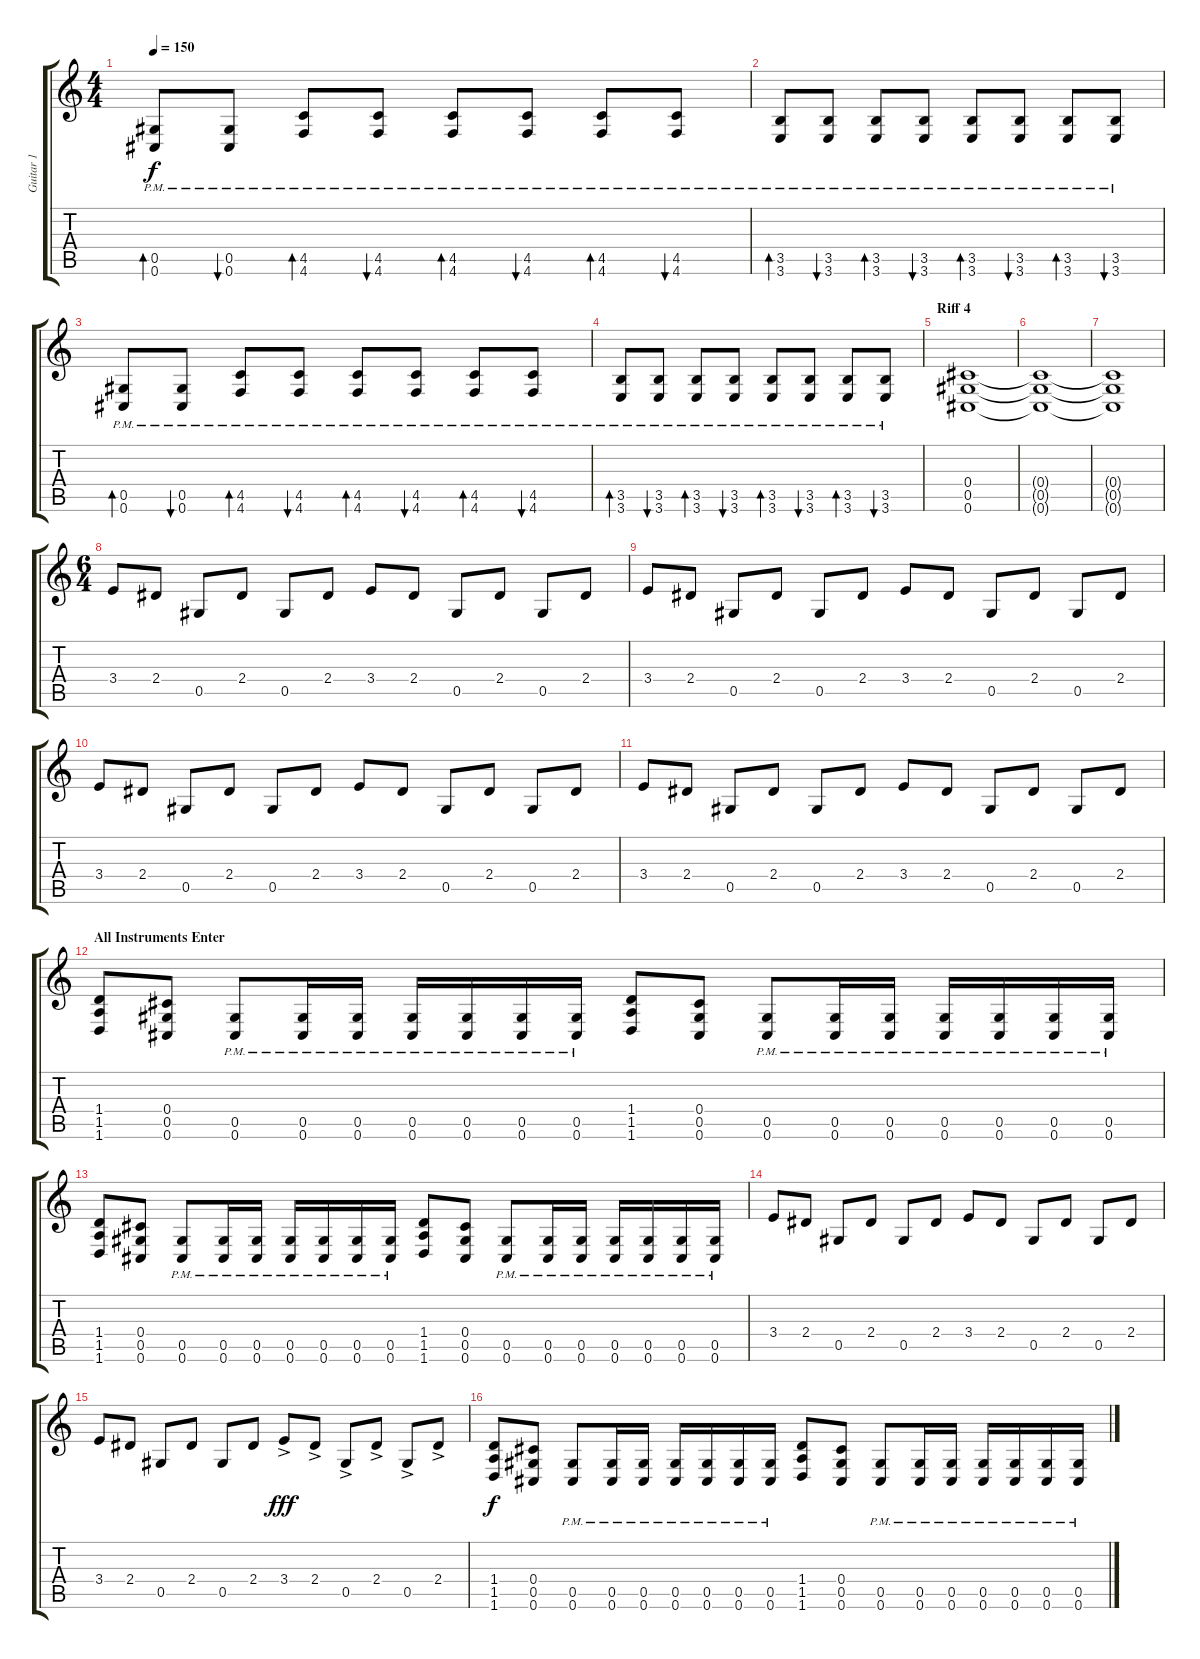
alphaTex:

\track ("Guitar 1" "Guitar 1") {instrument distortionguitar}
\staff {score tabs}
\tuning (Eb4 Bb3 Gb3 Db3 Ab2 Db2) {hide}
\ts (4 4)
\tempo 150
\clef g2
\ks c
(0.5{pm} 0.6{pm}).8{bd 60 dy f} (0.5{pm} 0.6{pm}).8{bu 60} (4.5{pm} 4.6{pm}).8{bd 60} (4.5{pm} 4.6{pm}).8{bu 60} (4.5{pm} 4.6{pm}).8{bd 60} (4.5{pm} 4.6{pm}).8{bu 60} (4.5{pm} 4.6{pm}).8{bd 60} (4.5{pm} 4.6{pm}).8{bu 60} |
(3.5{pm} 3.6{pm}).8{bd 60} (3.5{pm} 3.6{pm}).8{bu 60} (3.5{pm} 3.6{pm}).8{bd 60} (3.5{pm} 3.6{pm}).8{bu 60} (3.5{pm} 3.6{pm}).8{bd 60} (3.5{pm} 3.6{pm}).8{bu 60} (3.5{pm} 3.6{pm}).8{bd 60} (3.5{pm} 3.6{pm}).8{bu 60} |
(0.5{pm} 0.6{pm}).8{bd 60} (0.5{pm} 0.6{pm}).8{bu 60} (4.5{pm} 4.6{pm}).8{bd 60} (4.5{pm} 4.6{pm}).8{bu 60} (4.5{pm} 4.6{pm}).8{bd 60} (4.5{pm} 4.6{pm}).8{bu 60} (4.5{pm} 4.6{pm}).8{bd 60} (4.5{pm} 4.6{pm}).8{bu 60} |
(3.5{pm} 3.6{pm}).8{bd 60} (3.5{pm} 3.6{pm}).8{bu 60} (3.5{pm} 3.6{pm}).8{bd 60} (3.5{pm} 3.6{pm}).8{bu 60} (3.5{pm} 3.6{pm}).8{bd 60} (3.5{pm} 3.6{pm}).8{bu 60} (3.5{pm} 3.6{pm}).8{bd 60} (3.5{pm} 3.6{pm}).8{bu 60} |
\section ("" "Riff 4")
(0.4 0.5 0.6).1 |
(0.4{t} 0.5{t} 0.6{t}).1 |
(0.4{t} 0.5{t} 0.6{t}).1 |
\ts (6 4)
3.4.8 2.4.8 0.5.8 2.4.8 0.5.8 2.4.8 3.4.8 2.4.8 0.5.8 2.4.8 0.5.8 2.4.8 |
3.4.8 2.4.8 0.5.8 2.4.8 0.5.8 2.4.8 3.4.8 2.4.8 0.5.8 2.4.8 0.5.8 2.4.8 |
3.4.8 2.4.8 0.5.8 2.4.8 0.5.8 2.4.8 3.4.8 2.4.8 0.5.8 2.4.8 0.5.8 2.4.8 |
3.4.8 2.4.8 0.5.8 2.4.8 0.5.8 2.4.8 3.4.8 2.4.8 0.5.8 2.4.8 0.5.8 2.4.8 |
\section ("" "All Instruments Enter")
(1.4 1.5 1.6).8 (0.4 0.5 0.6).8 (0.5{pm} 0.6{pm}).8 (0.5{pm} 0.6{pm}).16 (0.5{pm} 0.6{pm}).16 (0.5{pm} 0.6{pm}).16 (0.5{pm} 0.6{pm}).16 (0.5{pm} 0.6{pm}).16 (0.5{pm} 0.6{pm}).16 (1.4 1.5 1.6).8 (0.4 0.5 0.6).8 (0.5{pm} 0.6{pm}).8 (0.5{pm} 0.6{pm}).16 (0.5{pm} 0.6{pm}).16 (0.5{pm} 0.6{pm}).16 (0.5{pm} 0.6{pm}).16 (0.5{pm} 0.6{pm}).16 (0.5{pm} 0.6{pm}).16 |
(1.4 1.5 1.6).8 (0.4 0.5 0.6).8 (0.5{pm} 0.6{pm}).8 (0.5{pm} 0.6{pm}).16 (0.5{pm} 0.6{pm}).16 (0.5{pm} 0.6{pm}).16 (0.5{pm} 0.6{pm}).16 (0.5{pm} 0.6{pm}).16 (0.5{pm} 0.6{pm}).16 (1.4 1.5 1.6).8 (0.4 0.5 0.6).8 (0.5{pm} 0.6{pm}).8 (0.5{pm} 0.6{pm}).16 (0.5{pm} 0.6{pm}).16 (0.5{pm} 0.6{pm}).16 (0.5{pm} 0.6{pm}).16 (0.5{pm} 0.6{pm}).16 (0.5{pm} 0.6{pm}).16 |
3.4.8 2.4.8 0.5.8 2.4.8 0.5.8 2.4.8 3.4.8 2.4.8 0.5.8 2.4.8 0.5.8 2.4.8 |
3.4.8 2.4.8 0.5.8 2.4.8 0.5.8 2.4.8 3.4{ac}.8{dy fff} 2.4{ac}.8 0.5{ac}.8 2.4{ac}.8 0.5{ac}.8 2.4{ac}.8 |
(1.4 1.5 1.6).8{dy f} (0.4 0.5 0.6).8 (0.5{pm} 0.6{pm}).8 (0.5{pm} 0.6{pm}).16 (0.5{pm} 0.6{pm}).16 (0.5{pm} 0.6{pm}).16 (0.5{pm} 0.6{pm}).16 (0.5{pm} 0.6{pm}).16 (0.5{pm} 0.6{pm}).16 (1.4 1.5 1.6).8 (0.4 0.5 0.6).8 (0.5{pm} 0.6{pm}).8 (0.5{pm} 0.6{pm}).16 (0.5{pm} 0.6{pm}).16 (0.5{pm} 0.6{pm}).16 (0.5{pm} 0.6{pm}).16 (0.5{pm} 0.6{pm}).16 (0.5{pm} 0.6{pm}).16
